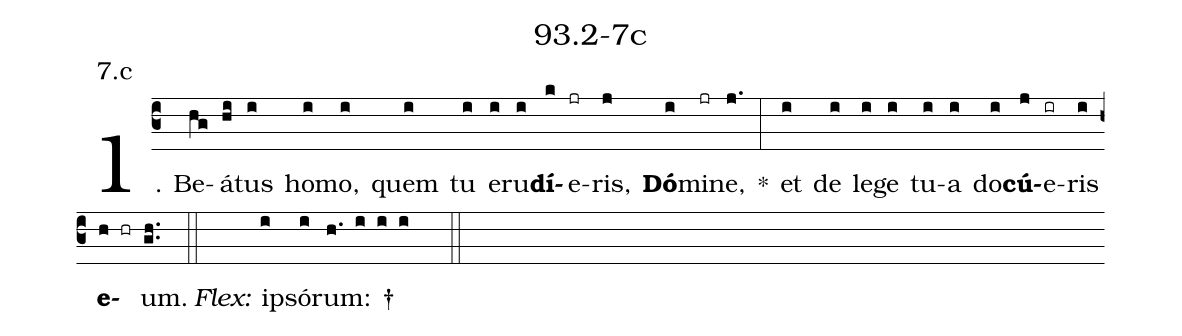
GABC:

name: 93.2-7c;
annotation: 7.c;
%%
(c3)1. Be(hg)á(hi)tus(i) ho(i)mo,(i) quem(i) tu(i) e(i)ru(i)<b>dí</b>(k)e(jr)ris,(j) <b>Dó</b>(i)mi(jr)ne,(j.) *(:) et(i) de(i) le(i)ge(i) tu(i)a(i) do(i)<b>cú</b>(j)e(ir)ris(i) <b>e</b>(h hr)um.(gh..) (::)
<i>Flex:</i>()  ip(i)só(i)rum: †(h. i i i  ::)

%E(i) u(i) o(j) u(i) a(h) e.(gh..) (::)
